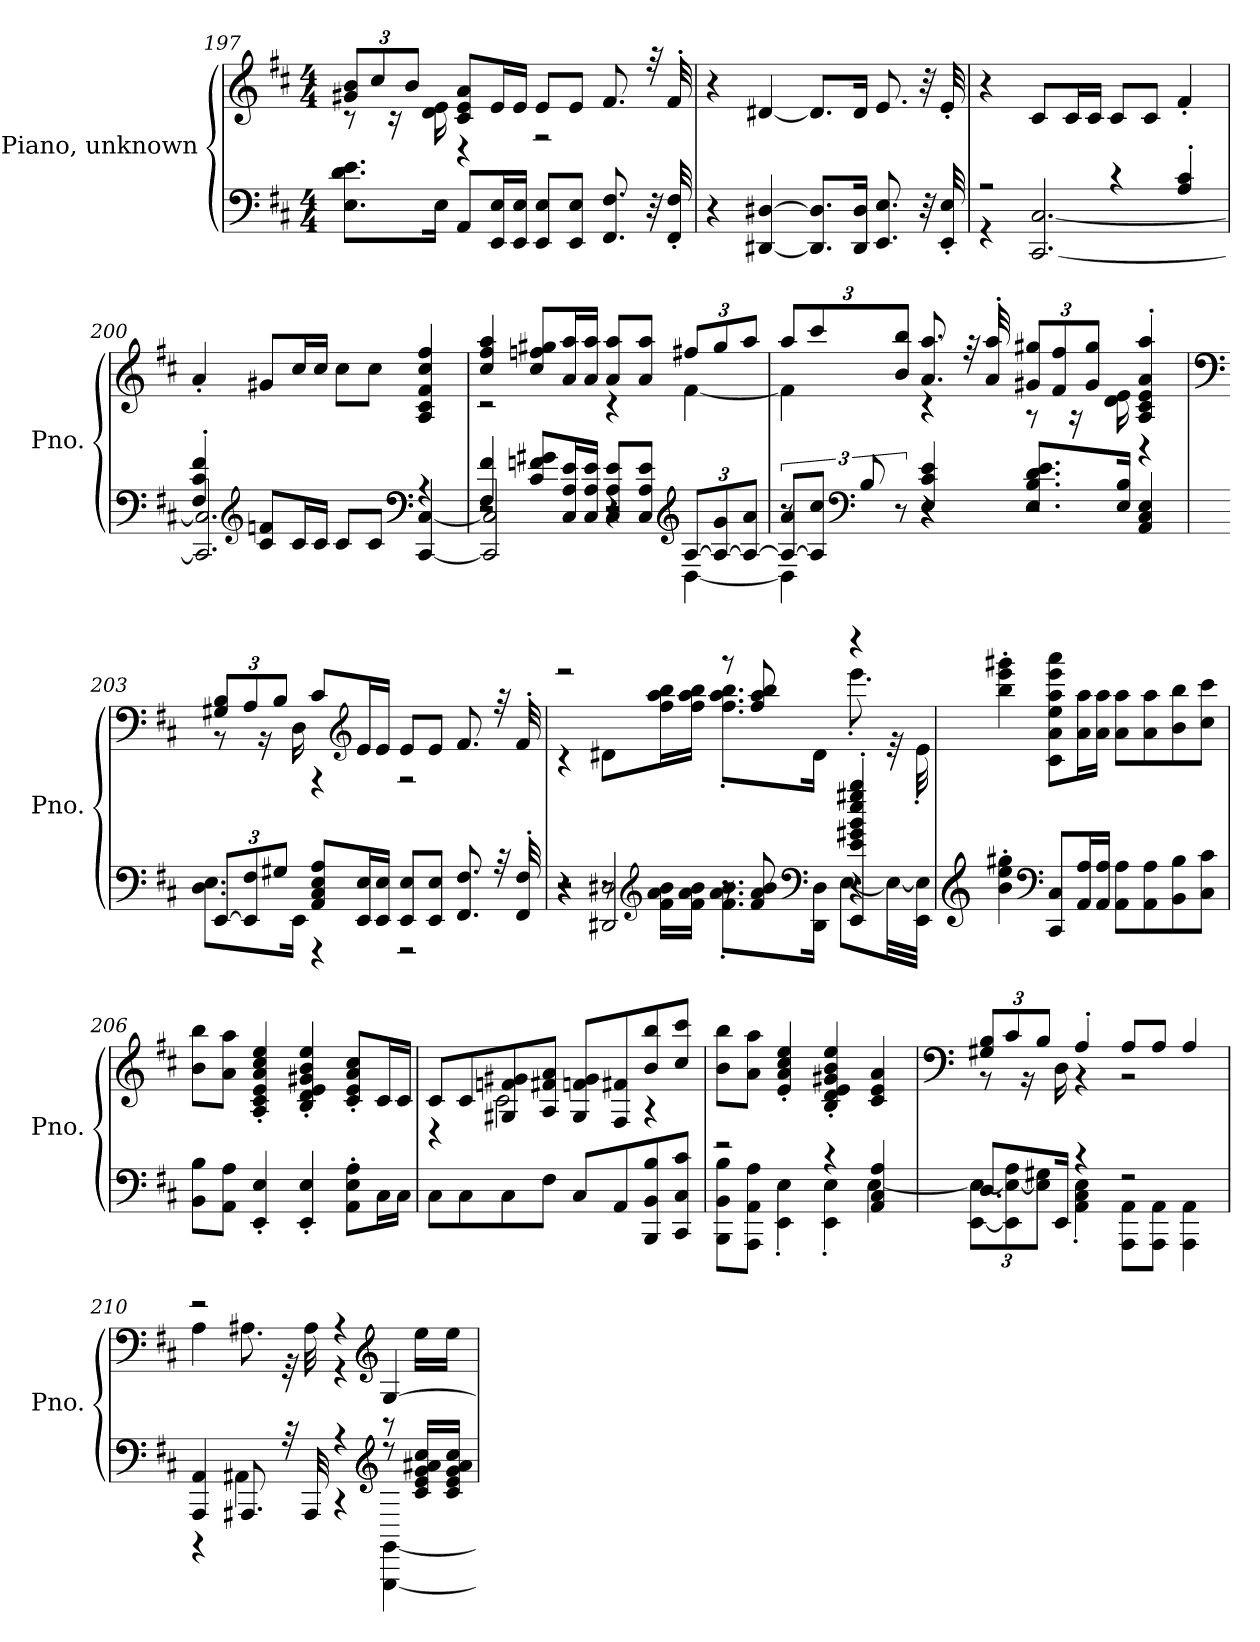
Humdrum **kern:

**kern	**kern
*part1	*part1
*staff2	*staff1
*I"Piano, unknown	*
*I'Pno.	*
*clefF4	*clefG2
*k[f#c#]	*k[f#c#]
*M4/4	*M4/4
*	*Xbrackettup
=197	=197
*	*^
8.E\ 8.d\ 8.e\L	12g#X/ 12b/L	8r
.	12cc#/	.
.	.	16r
.	12b/J	.
16E\Jk	.	16d\ 16e\
8AA/L	8c#/ 8e/ 8a/L	4r
16EE/ 16E/L	16e/L	.
16EE/ 16E/JJ	16e/JJ	.
8EE/ 8E/L	8e/L	2r
8EE/ 8E/J	8e/J	.
8.FF#/ 8.F#/	8.f#/	.
32r	32r	.
32FF#/' 32F#/'	32f#'/	.
*	*v	*v
=198	=198
4r	4r
[4DD#X/ [4D#X/	[4d#X/
8.DD#/] 8.D#/]L	8.d#/L]
16DD#/ 16D#/Jk	16d#/Jk
8.EE/ 8.E/	8.e/
32r	32r
32EE/' 32E/'	32e'/
!!LO:LB:g=z
=199	=199
*^	*
2r	4r	4r
.	[2.CC#/ [2.C#/	8c#/L
.	.	16c#/L
.	.	16c#/JJ
4r	.	8c#/L
.	.	8c#/J
4A/' 4c#/'	.	4f#'/
=200	=200	=200
4F#/' 4c#/' 4f#/'	2.CC#/] 2.C#/]	4a'/
*clefG2	*	*
8c#/ 8fn/L	.	8g#X/L
16c#/L	.	16cc#/L
16c#/JJ	.	16cc#/JJ
8c#/L	.	8cc#\L
8c#/J	.	8cc#\J
*clefF4	*	*
4r	[4CC#/ [4C#/	4A/ 4c#/ 4f#/ 4cc#/ 4ff#/
=201	=201	=201
*	*^	*^
4F#/ 4f#/	2r	2CC#/] 2C#/]	4cc#/ 4ff#/ 4aa/	2r
8c#/ 8fn/ 8g#X/L	.	.	8cc#/ 8ffn/ 8gg#X/L	.
16C#/ 16A/ 16e/L	.	.	16a/ 16aa/L	.
16C#/ 16A/ 16e/JJ	.	.	16a/ 16aa/JJ	.
8C#/ 8A/ 8e/L	4r	2r	8a/ 8aa/L	4r
8C#/ 8A/ 8e/J	.	.	8a/ 8aa/J	.
*clefG2	*	*	*	*
*Xbrackettup	*	*	*	*
[12A/L	[4D\	.	12ff#X/L	[4f#\
12A/_ 12g#/	.	.	12gg#/	.
12A/_ 12a/J	.	.	12aa/J	.
!!LO:LB:g=z	!!
=202	=202	=202	=202	=202
*brackettup	*	*	*	*
12A/_ 12a/L	4D\]	8r	12aa/L	4f#\]
12A/] 12cc#/J	.	.	12ccc#/	.
*clefF4	*	*	*	*
.	.	8B/	.	.
12r	.	.	12b/ 12bb/J	.
4E/ 4c#/ 4e/	4r	4r	8.a/ 8.aa/	4r
.	.	.	32r	.
.	.	.	32a/' 32aa/'	.
8.E/ 8.B/ 8.d/ 8.e/L	2r	2r	12g#X/ 12gg#X/L	8r
.	.	.	12f#/ 12ff#/	.
.	.	.	.	16r
.	.	.	12g#/ 12gg#/J	.
16E/ 16B/Jk	.	.	.	16d\ 16e\
4AA/ 4C#/ 4E/	.	.	4A/' 4c#/' 4e/' 4a/' 4aa/'	4r
*v	*v	*v	*	*
=203	=203	=203
*	*clefF4	*
*Xbrackettup	*	*
*^	*	*
[12EE/L	8.D\ 8.E\L	12G#X/ 12B/L	8r
12EE/] 12F#/	.	12A/	.
.	.	.	16r
12G#X/J	.	12B/J	.
.	16EE\Jk	.	16D\
8AA/ 8C#/ 8E/ 8A/L	4r	8c#/L	4r
*	*	*clefG2	*
16EE/ 16E/L	.	16e/L	.
16EE/ 16E/JJ	.	16e/JJ	.
8EE/ 8E/L	2r	8e/L	2r
8EE/ 8E/J	.	8e/J	.
8.FF#/ 8.F#/	.	8.f#/	.
32r	.	32r	.
32FF#/' 32F#/'	.	32f#'/	.
!!LO:LB:g=z	!!
=204	=204	=204	=204
*	*^	*	*
2r	4r	4r	2r	4r
.	8r	2DD#X/ 2D#X/	.	8d#X\L
*clefG2	*	*	*	*
.	16f#\ 16a\ 16b\LL	.	.	16ff#\ 16aa\ 16bb\L
.	16f#\ 16a\ 16b\JJ	.	.	16ff#\ 16aa\ 16bb\JJ
8r	8.f#\' 8.a\' 8.b\'L	.	8r	8.ff#\' 8.aa\' 8.bb\'L
8f#/ 8a/ 8b/	.	.	8ff#/ 8aa/ 8bb/	.
*clefF4	*	*	*	*
.	16DD#\ 16D#\Jk	.	.	16d#\Jk
4EE/' 4e/' 4g#X/' 4b/' 4ee/' 4gg#X/' 4bb/'	[8.E\L	4r	4r	8.eee'\
.	32E\LL_	.	.	32r
.	32EE\ 32E\]JJJ	.	.	32e'\
*v	*v	*v	*	*
*	*v	*v
=205	=205
*clefG2	*
4b\' 4ee\' 4gg#X\'	4bb\' 4eee\' 4ggg#X\'
*clefF4	*
8CC#/ 8C#/L	8c#\ 8a\ 8ee\ 8aa\ 8eee\ 8aaa\L
16AA/ 16A/L	16a\ 16aa\L
16AA/ 16A/JJ	16a\ 16aa\JJ
8AA\ 8A\L	8a\ 8aa\L
8AA\ 8A\	8a\ 8aa\
8BB\ 8B\	8b\ 8bb\
8C#\ 8c#\J	8cc#\ 8ccc#\J
!!LO:LB:g=z
=206	=206
8BB\ 8B\L	8b\ 8bb\L
8AA\ 8A\J	8a\ 8aa\J
4EE/' 4E/'	4A/' 4c#/' 4e/' 4a/' 4cc#/' 4ee/'
4EE/' 4E/'	4B/' 4d/' 4e/' 4g#X/' 4b/' 4ee/'
8AA\' 8E\' 8A\'L	8c#/' 8e/' 8a/' 8cc#/'L
16C#\L	16c#/L
16C#\JJ	16c#/JJ
=207	=207
*	*^
8C#\L	8c#/L	4r
8C#\	8c#/	.
8C#\	8G#X/ 8fn/ 8g#X/	2c#\
8F#\J	8A/ 8f#X/ 8a/J	.
8C#/L	8G#/ 8fn/ 8g#/L	.
8AA/	8F#/ 8f#X/	.
8BBB/ 8BB/ 8B/	8b/ 8bb/	4r
8CC#/ 8C#/ 8c#/J	8cc#/ 8ccc#/J	.
*	*v	*v
=208	=208
*^	*
2r	8BBB\ 8BB\ 8B\L	8b\ 8bb\L
.	8AAA\ 8AA\ 8A\J	8a\ 8aa\J
.	4EE\' 4E\'	4e/' 4a/' 4cc#/' 4ee/'
4r	4EE\' 4E\'	4B/' 4d/' 4e/' 4g#X/' 4b/' 4ee/'
4AA/ 4C#/ 4A/	[4E\	4c#/ 4e/ 4a/
!!LO:PB:g=z
=209	=209	=209
*	*	*clefF4
*	*	*^
8.D/L	[12EE\ 12E\_L	12G#X/ 12B/L	8r
.	12EE\] 12E\_ 12A\	12c#/	.
.	.	.	16r
.	12E\] 12G#X\J	12B/J	.
16EE/Jk	.	.	16D\
4r	4AA\' 4C#\' 4E\'	4A'/	4r
2r	8AAA\ 8AA\L	8A/L	2r
.	8AAA\ 8AA\J	8A/J	.
.	4AAA\ 4AA\	4A/	.
=210	=210	=210	=210
4AAA/ 4AA/	4r	2r	4A\
8.AAA#X/	4AA#X\	.	8.A#X\
32r	.	.	32r
32AAA#/	.	.	32A#\
4r	4r	4r	4r
*clefG2	*	*clefG2	*
8r	[4GGG\ [4GG\	[4G/	8r
16c#/ 16e/ 16g/ 16a#X/ 16cc#/LL	.	.	16ee\LL
16c#/ 16e/ 16g/ 16a#/ 16cc#/JJ	.	.	16ee\JJ
*v	*v	*	*
*	*v	*v
=	=
*-	*-
